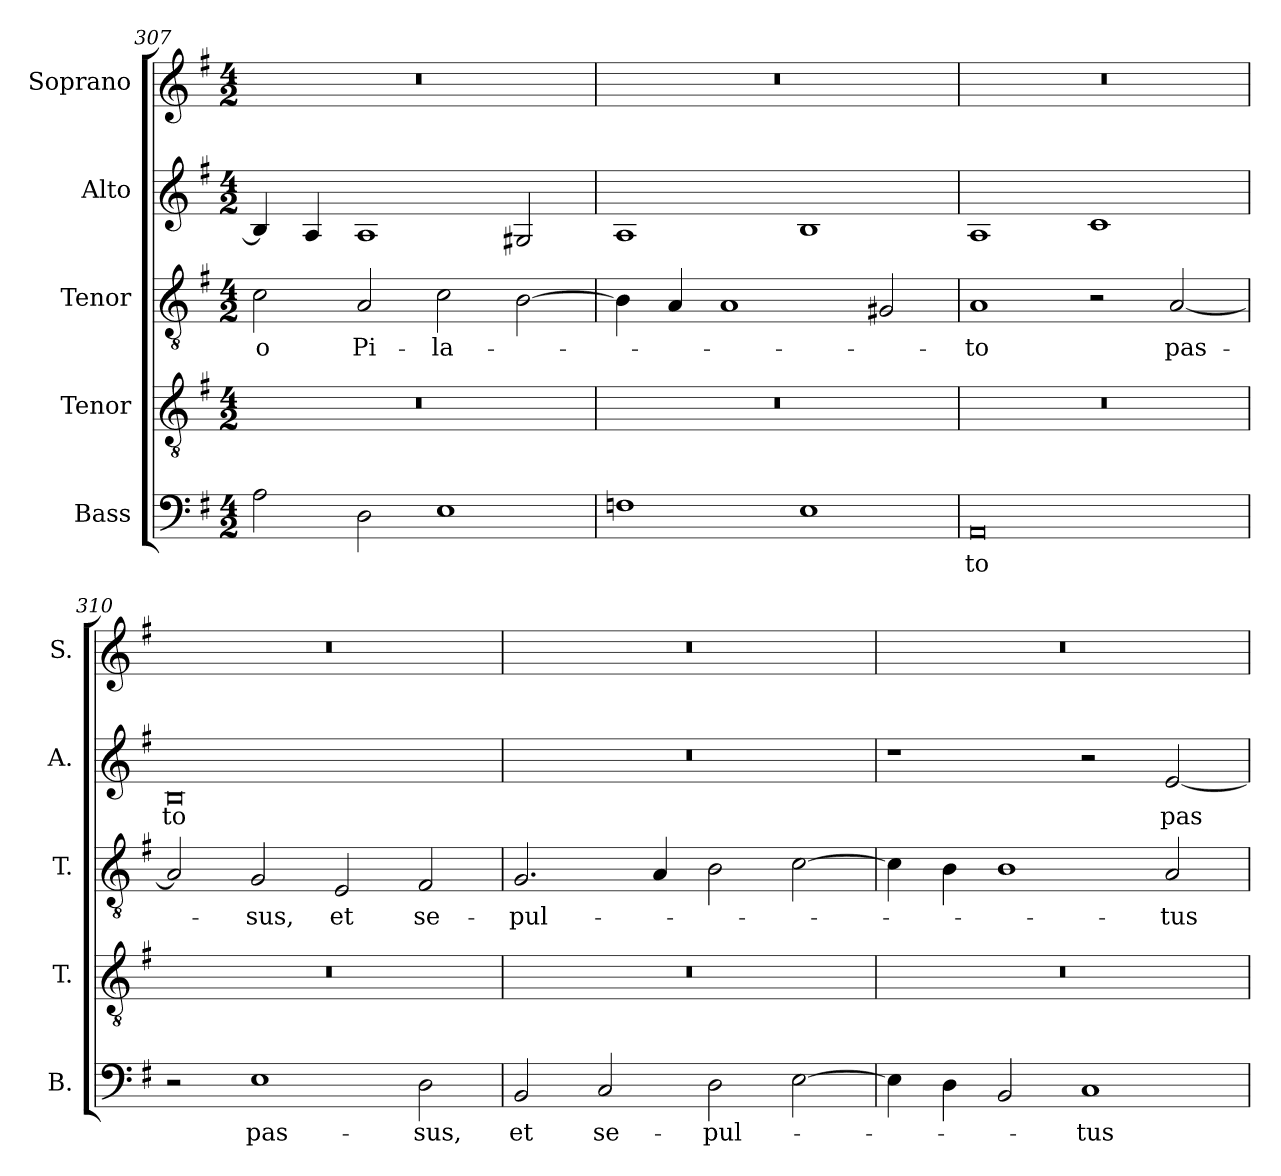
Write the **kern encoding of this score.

**kern	**text	**kern	**kern	**text	**kern	**text	**kern
*part5	*part5	*part4	*part3	*part3	*part2	*part2	*part1
*staff5	*staff5	*staff4	*staff3	*staff3	*staff2	*staff2	*staff1
*I"Bass	*	*I"Tenor	*I"Tenor	*	*I"Alto	*	*I"Soprano
*I'B.	*	*I'T.	*I'T.	*	*I'A.	*	*I'S.
*clefF4	*	*clefGv2	*clefGv2	*	*clefG2	*	*clefG2
*	*	*ITrd7c12	*ITrd7c12	*	*	*	*
*k[f#]	*	*k[f#]	*k[f#]	*	*k[f#]	*	*k[f#]
*G:	*	*G:	*G:	*	*G:	*	*G:
*M4/2	*	*M4/2	*M4/2	*	*M4/2	*	*M4/2
=307	=307	=307	=307	=307	=307	=307	=307
!	!	!LO:N:vis=1	!	!	!	!	!
!	!	!	!	!LO:LY:b:color=#000000	!	!	!LO:N:vis=1
2Ai\	.	0r	2Ci\	-o	4Bi/]	.	0r
.	.	.	.	.	4Ai/	.	.
!	!	!	!	!LO:LY:b:color=#000000	!	!	!
2Di\	.	.	2AAi/	Pi-	1Ai	.	.
!	!	!	!	!LO:LY:b:color=#000000	!	!	!
1Ei	.	.	2Ci\	-la-	.	.	.
.	.	.	[2BBi\	.	2G#Xi/	.	.
=308	=308	=308	=308	=308	=308	=308	=308
!	!	!LO:N:vis=1	!	!	!	!	!LO:N:vis=1
1Fni	.	0r	4BBi\]	.	1Ai	.	0r
.	.	.	4AAi/	.	.	.	.
.	.	.	1AAi	.	.	.	.
1Ei	.	.	.	.	1Bi	.	.
.	.	.	2GG#Xi/	.	.	.	.
=309	=309	=309	=309	=309	=309	=309	=309
!	!LO:LY:b:color=#000000	!LO:N:vis=1	!	!	!	!	!
!	!	!	!	!LO:LY:b:color=#000000	!	!	!LO:N:vis=1
0AAi	-to	0r	1AAi	-to	1Ai	.	0r
.	.	.	2r	.	1ci	.	.
!	!	!	!	!LO:LY:b:color=#000000	!	!	!
.	.	.	[2AAi/	pas-	.	.	.
=310	=310	=310	=310	=310	=310	=310	=310
!	!	!LO:N:vis=1	!	!	!	!	!
!	!	!	!	!	!	!LO:LY:b:color=#000000	!LO:N:vis=1
2r	.	0r	2AAi/]	.	0Bi	-to	0r
!	!LO:LY:b:color=#000000	!	!	!	!	!	!
!	!	!	!	!LO:LY:b:color=#000000	!	!	!
1Ei	pas-	.	2GGi/	-sus,	.	.	.
!	!	!	!	!LO:LY:b:color=#000000	!	!	!
.	.	.	2EEi/	et	.	.	.
!	!LO:LY:b:color=#000000	!	!	!	!	!	!
!	!	!	!	!LO:LY:b:color=#000000	!	!	!
2Di\	-sus,	.	2FF#i/	se-	.	.	.
=311	=311	=311	=311	=311	=311	=311	=311
!	!LO:LY:b:color=#000000	!LO:N:vis=1	!	!	!	!	!
!	!	!	!	!LO:LY:b:color=#000000	!LO:N:vis=1	!	!LO:N:vis=1
2BBi/	et	0r	2.GGi/	-pul-	0r	.	0r
!	!LO:LY:b:color=#000000	!	!	!	!	!	!
2Ci/	se-	.	.	.	.	.	.
.	.	.	4AAi/	.	.	.	.
!	!LO:LY:b:color=#000000	!	!	!	!	!	!
2Di\	-pul-	.	2BBi\	.	.	.	.
[2Ei\	.	.	[2Ci\	.	.	.	.
!!LO:LB:g=z
=312	=312	=312	=312	=312	=312	=312	=312
!	!	!LO:N:vis=1	!	!	!	!	!LO:N:vis=1
4Ei\]	.	0r	4Ci\]	.	1r	.	0r
4Di\	.	.	4BBi\	.	.	.	.
2BBi/	.	.	1BBi	.	.	.	.
!	!LO:LY:b:color=#000000	!	!	!	!	!	!
1Ci	-tus	.	.	.	2r	.	.
!	!	!	!	!LO:LY:b:color=#000000	!	!	!
!	!	!	!	!	!	!LO:LY:b:color=#000000	!
.	.	.	2AAi/	-tus	[2ei/	pas-	.
=	=	=	=	=	=	=	=
*-	*-	*-	*-	*-	*-	*-	*-
